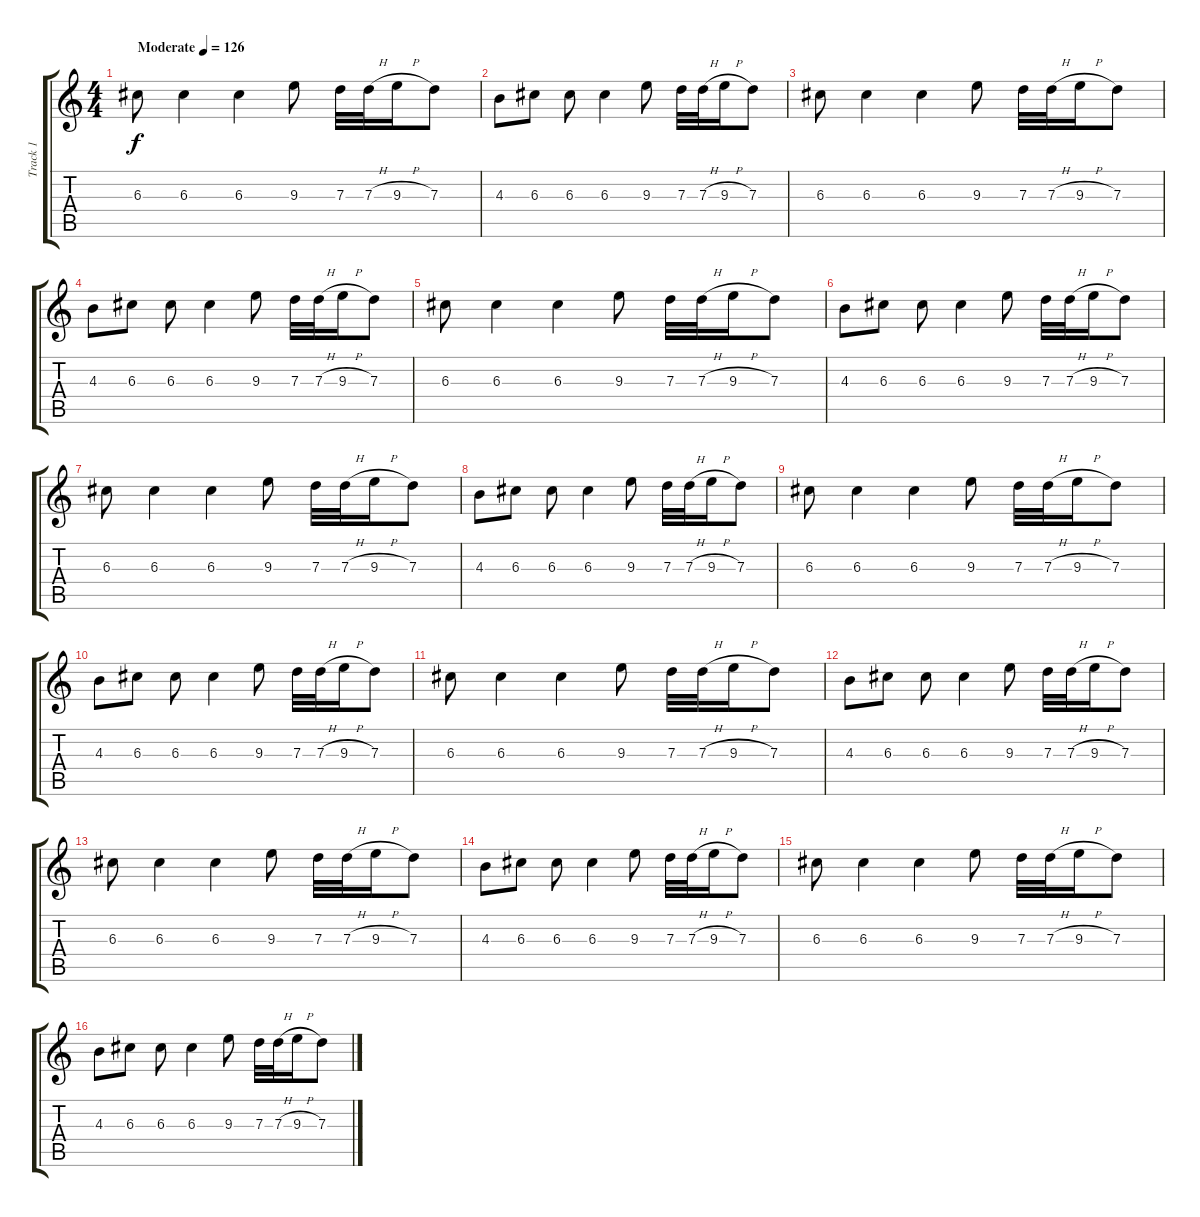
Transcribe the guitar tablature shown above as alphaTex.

\track ("Track 1" "Track 1") {instrument acousticguitarnylon}
\staff {score tabs}
\tuning (E4 B3 G3 D3 A2 E2) {hide}
\ts (4 4)
\tempo (126 "Moderate")
\clef g2
\ks c
6.3.8{dy f instrument acousticguitarnylon} 6.3.4 6.3.4 9.3.8 7.3.32 7.3{h}.32 9.3{h}.16 7.3.8 |
4.3.8 6.3.8 6.3.8 6.3.4 9.3.8 7.3.32 7.3{h}.32 9.3{h}.16 7.3.8 |
6.3.8 6.3.4 6.3.4 9.3.8 7.3.32 7.3{h}.32 9.3{h}.16 7.3.8 |
4.3.8 6.3.8 6.3.8 6.3.4 9.3.8 7.3.32 7.3{h}.32 9.3{h}.16 7.3.8 |
6.3.8 6.3.4 6.3.4 9.3.8 7.3.32 7.3{h}.32 9.3{h}.16 7.3.8 |
4.3.8 6.3.8 6.3.8 6.3.4 9.3.8 7.3.32 7.3{h}.32 9.3{h}.16 7.3.8 |
6.3.8 6.3.4 6.3.4 9.3.8 7.3.32 7.3{h}.32 9.3{h}.16 7.3.8 |
4.3.8 6.3.8 6.3.8 6.3.4 9.3.8 7.3.32 7.3{h}.32 9.3{h}.16 7.3.8 |
6.3.8 6.3.4 6.3.4 9.3.8 7.3.32 7.3{h}.32 9.3{h}.16 7.3.8 |
4.3.8 6.3.8 6.3.8 6.3.4 9.3.8 7.3.32 7.3{h}.32 9.3{h}.16 7.3.8 |
6.3.8 6.3.4 6.3.4 9.3.8 7.3.32 7.3{h}.32 9.3{h}.16 7.3.8 |
4.3.8 6.3.8 6.3.8 6.3.4 9.3.8 7.3.32 7.3{h}.32 9.3{h}.16 7.3.8 |
6.3.8 6.3.4 6.3.4 9.3.8 7.3.32 7.3{h}.32 9.3{h}.16 7.3.8 |
4.3.8 6.3.8 6.3.8 6.3.4 9.3.8 7.3.32 7.3{h}.32 9.3{h}.16 7.3.8 |
6.3.8 6.3.4 6.3.4 9.3.8 7.3.32 7.3{h}.32 9.3{h}.16 7.3.8 |
4.3.8 6.3.8 6.3.8 6.3.4 9.3.8 7.3.32 7.3{h}.32 9.3{h}.16 7.3.8
